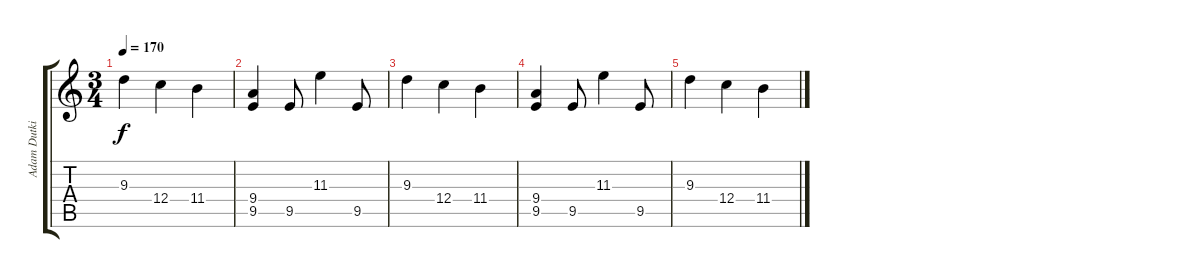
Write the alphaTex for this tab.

\track ("Adam Dutkiewicz" "Adam Dutki") {instrument distortionguitar}
\staff {score tabs}
\tuning (D4 A3 F3 C3 G2 C2) {hide}
\ts (3 4)
\tempo 170
\clef g2
\ks c
9.3.4{dy f} 12.4.4 11.4.4 |
(9.4 9.5).4 9.5.8 11.3.4 9.5.8 |
9.3.4 12.4.4 11.4.4 |
(9.4 9.5).4 9.5.8 11.3.4 9.5.8 |
9.3.4 12.4.4 11.4.4
